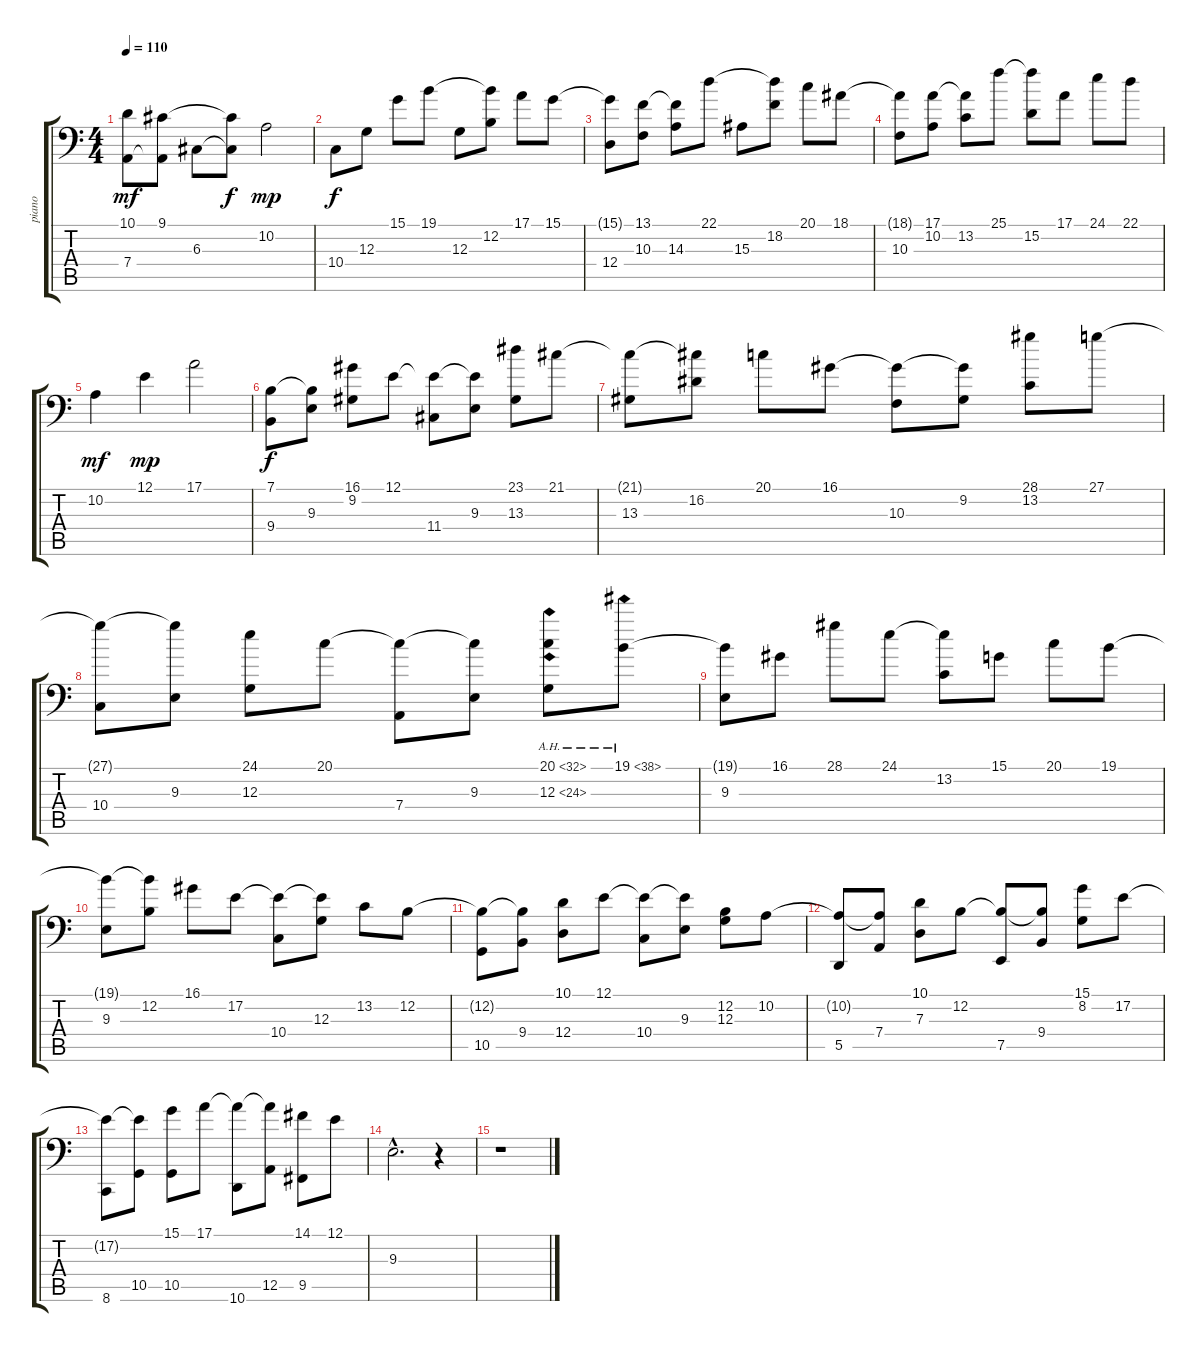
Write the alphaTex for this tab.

\track ("piano" "piano") {instrument acousticgrandpiano}
\staff {score tabs}
\tuning (E3 B2 G2 D2 A1 E1) {hide}
\ts (4 4)
\tempo 110
\clef f4
\ks c
(10.1{t} 7.4).8{dy mf} (9.1 7.4{t}).8 6.3.8 (9.1{t} 6.3{t}).8{dy f} 10.2.2{dy mp} |
10.4.8{dy f} 12.3.8 15.1.8 19.1.8 12.3.8 (19.1{t} 12.2).8 17.1.8 15.1.8 |
(15.1{t} 12.4).8 (13.1 10.3).8 (13.1{t} 14.3).8 22.1.8 15.3.8 (22.1{t} 18.2).8 20.1.8 18.1.8 |
(18.1{t} 10.3).8 (17.1 10.2).8 (17.1{t} 13.2).8 25.1.8 (25.1{t} 15.2).8 17.1.8 24.1.8 22.1.8 |
10.2.4{dy mf} 12.1.4{dy mp} 17.1.2 |
(7.1 9.4).8{dy f} (7.1{t} 9.3).8 (16.1 9.2).8 12.1.8 (12.1{t} 11.4).8 (12.1{t} 9.3).8 (23.1 13.3).8 21.1.8 |
(21.1{t} 13.3).8 (21.1{t} 16.2).8 20.1.8 16.1.8 (16.1{t} 10.3).8 (16.1{t} 9.2).8 (28.1 13.2).8 27.1.8 |
(27.1{t} 10.4).8 (27.1{t} 9.3).8 (24.1 12.3).8 20.1.8 (20.1{t} 7.4).8 (20.1{t} 9.3).8 (20.1{ah 12} 12.3{ah 12}).8 19.1{ah 19}.8 |
(19.1{t} 9.3).8 16.1.8 28.1.8 24.1.8 (24.1{t} 13.2).8 15.1.8 20.1.8 19.1.8 |
(19.1{t} 9.3).8 (19.1{t} 12.2).8 16.1.8 17.2.8 (17.2{t} 10.4).8 (17.2{t} 12.3).8 13.2.8 12.2.8 |
(12.2{t} 10.5).8 (12.2{t} 9.4).8 (10.1 12.4).8 12.1.8 (12.1{t} 10.4).8 (12.1{t} 9.3).8 (12.2 12.3).8 10.2.8 |
(10.2{t} 5.5).8 (10.2{t} 7.4).8 (10.1 7.3).8 12.2.8 (12.2{t} 7.5).8 (12.2{t} 9.4).8 (15.1 8.2).8 17.2.8 |
(17.2{t} 8.6).8 (17.2{t} 10.5).8 (15.1 10.5).8 17.1.8 (17.1{t} 10.6).8 (17.1{t} 12.5).8 (14.1 9.5).8 12.1.8 |
9.3{hac}.2{d} r.4 |
r.1
